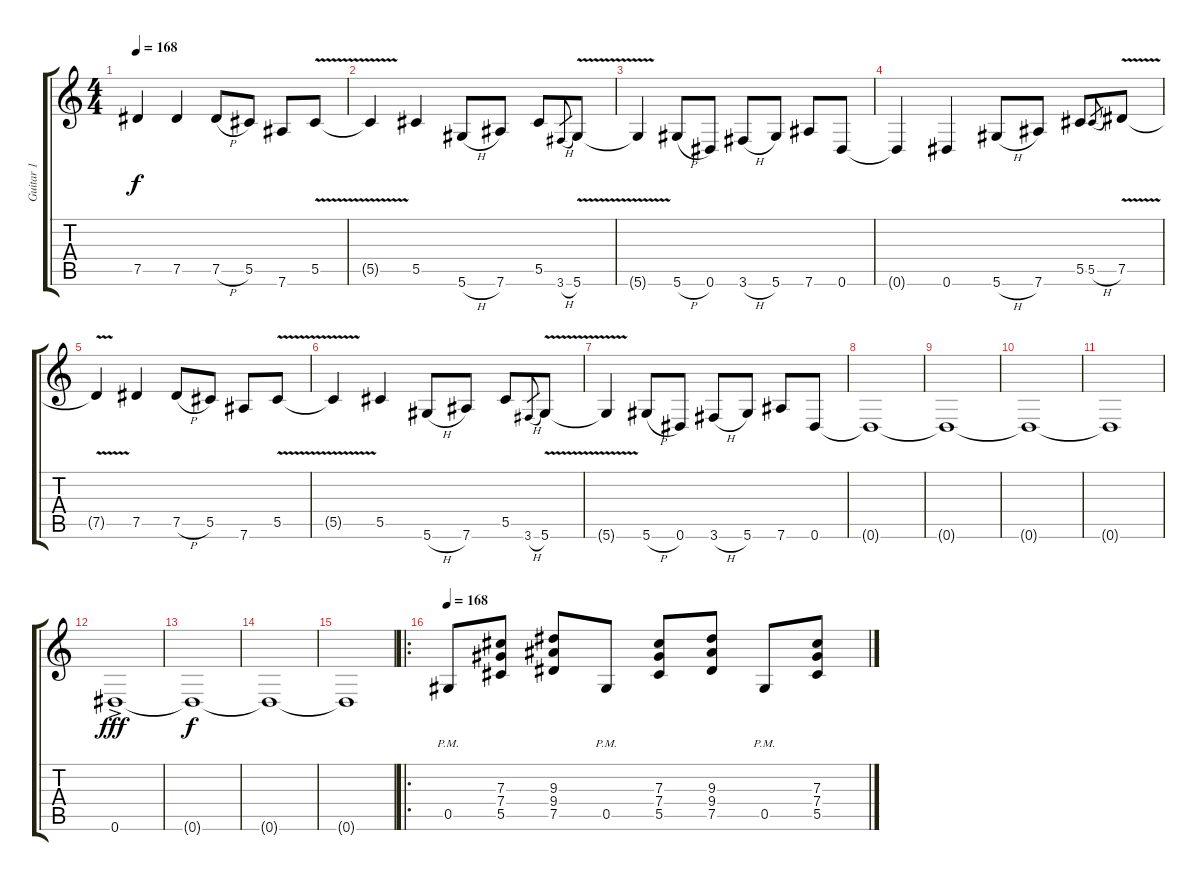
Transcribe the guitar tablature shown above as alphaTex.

\track ("Guitar 1" "Guitar 1") {instrument distortionguitar}
\staff {score tabs}
\tuning (Eb4 Bb3 Gb3 Db3 Ab2 Eb2) {hide}
\ts (4 4)
\tempo 168
\clef g2
\ks c
7.5{t}.4{dy f} 7.5.4 7.5{h}.8 5.5.8 7.6.8 5.5{v}.8 |
5.5{t}.4 5.5.4 5.6{h}.8 7.6.8 5.5.8 3.6{h}.8{gr} 5.6{v}.8 |
5.6{t}.4 5.6{h}.8 0.6.8 3.6{h}.8 5.6.8 7.6.8 0.6.8 |
0.6{t}.4 0.6.4 5.6{h}.8 7.6.8 5.5.8 5.5{h}.8{gr} 7.5{v}.8 |
7.5{t}.4 7.5.4 7.5{h}.8 5.5.8 7.6.8 5.5{v}.8 |
5.5{t}.4 5.5.4 5.6{h}.8 7.6.8 5.5.8 3.6{h}.8{gr} 5.6{v}.8 |
5.6{t}.4 5.6{h}.8 0.6.8 3.6{h}.8 5.6.8 7.6.8 0.6.8 |
0.6{t}.1 |
0.6{t}.1 |
0.6{t}.1 |
0.6{t}.1 |
0.6{ac}.1{dy fff} |
0.6{t}.1{dy f} |
0.6{t}.1 |
0.6{t}.1 |
\ro
\tempo 168
0.5{pm}.8 (7.3 7.4 5.5).8 (9.3 9.4 7.5).8 0.5{pm}.8 (7.3 7.4 5.5).8 (9.3 9.4 7.5).8 0.5{pm}.8 (7.3 7.4 5.5).8
